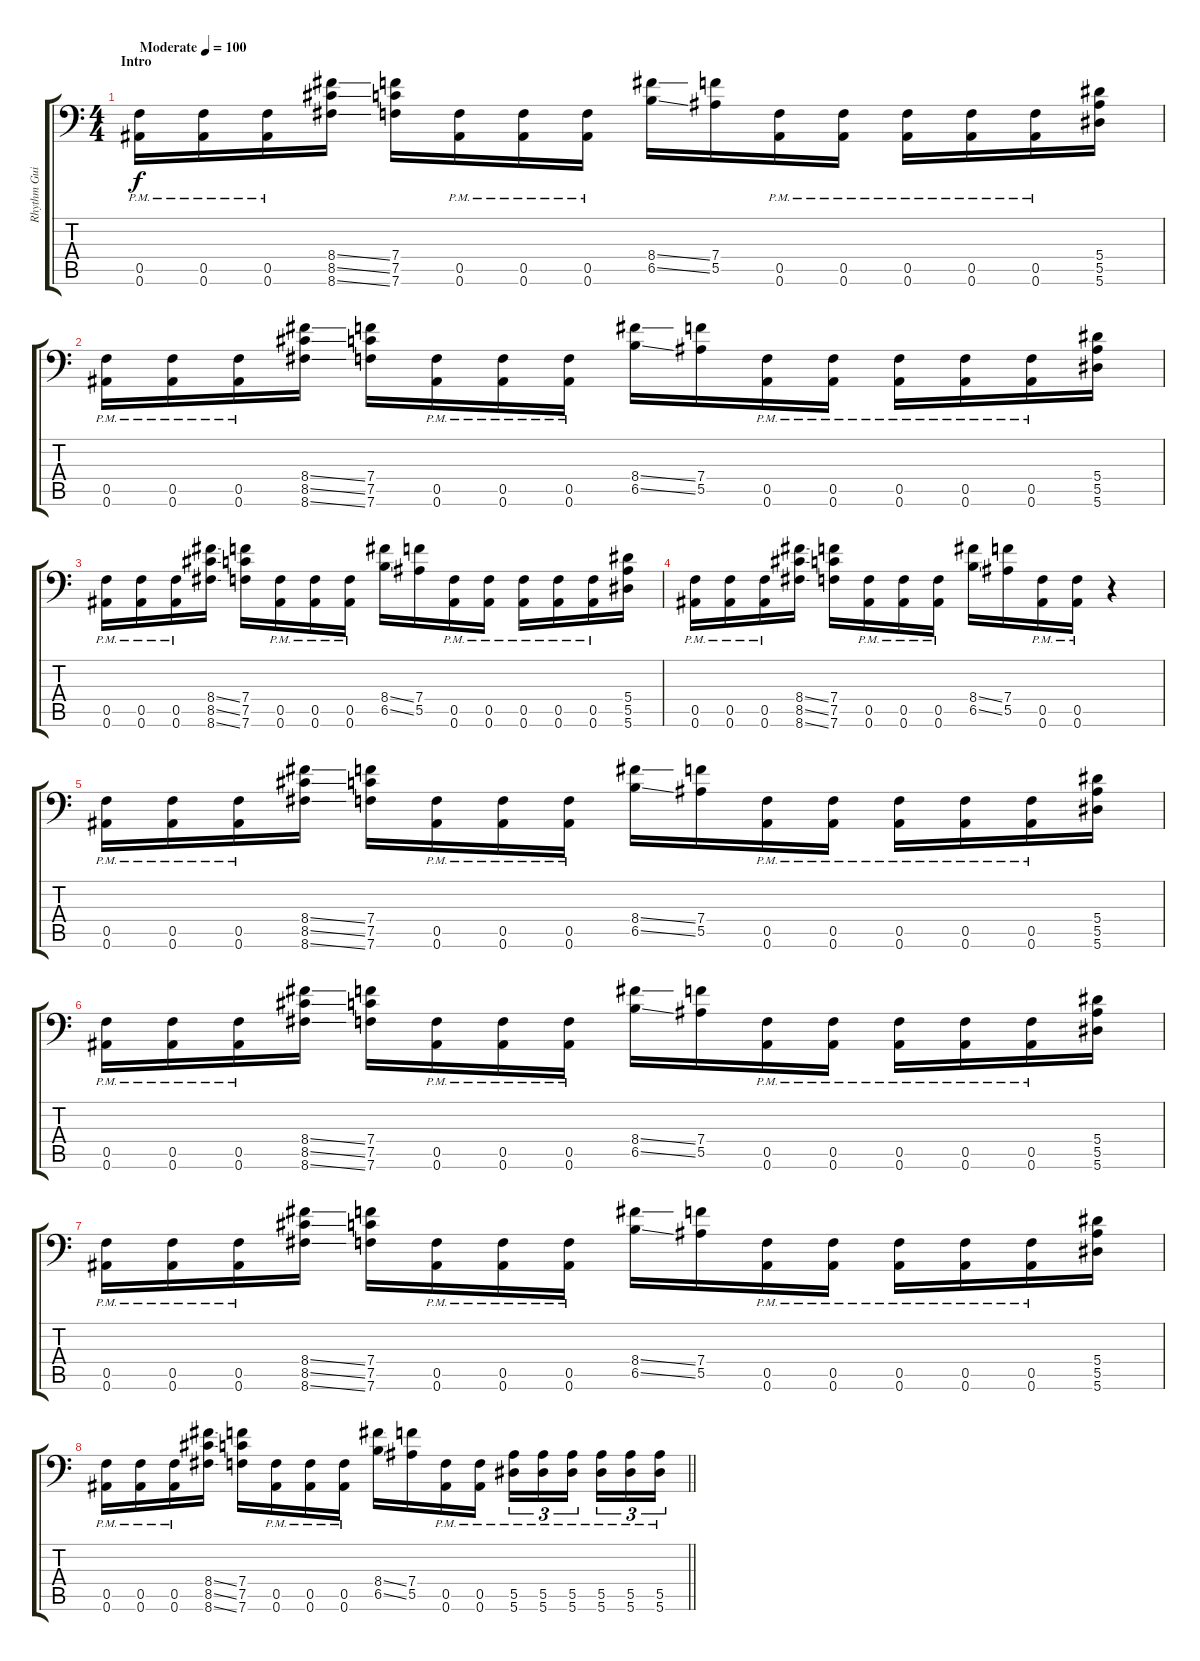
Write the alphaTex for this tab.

\track ("Rhythm Guitar" "Rhythm Gui") {instrument distortionguitar}
\staff {score tabs}
\tuning (C4 G3 Eb3 Bb2 F2 Bb1) {hide}
\ts (4 4)
\section ("" "Intro")
\tempo (100 "Moderate")
\clef f4
\ks c
(0.5{pm} 0.6{pm}).16{dy f instrument distortionguitar} (0.5{pm} 0.6{pm}).16 (0.5{pm} 0.6{pm}).16 (8.4{ss} 8.5{ss} 8.6{ss}).16 (7.4 7.5 7.6).16 (0.5{pm} 0.6{pm}).16 (0.5{pm} 0.6{pm}).16 (0.5{pm} 0.6{pm}).16 (8.4{ss} 6.5{ss}).16 (7.4 5.5).16 (0.5{pm} 0.6{pm}).16 (0.5{pm} 0.6{pm}).16 (0.5{pm} 0.6{pm}).16 (0.5{pm} 0.6{pm}).16 (0.5{pm} 0.6{pm}).16 (5.4 5.5 5.6).16 |
(0.5{pm} 0.6{pm}).16 (0.5{pm} 0.6{pm}).16 (0.5{pm} 0.6{pm}).16 (8.4{ss} 8.5{ss} 8.6{ss}).16 (7.4 7.5 7.6).16 (0.5{pm} 0.6{pm}).16 (0.5{pm} 0.6{pm}).16 (0.5{pm} 0.6{pm}).16 (8.4{ss} 6.5{ss}).16 (7.4 5.5).16 (0.5{pm} 0.6{pm}).16 (0.5{pm} 0.6{pm}).16 (0.5{pm} 0.6{pm}).16 (0.5{pm} 0.6{pm}).16 (0.5{pm} 0.6{pm}).16 (5.4 5.5 5.6).16 |
(0.5{pm} 0.6{pm}).16 (0.5{pm} 0.6{pm}).16 (0.5{pm} 0.6{pm}).16 (8.4{ss} 8.5{ss} 8.6{ss}).16 (7.4 7.5 7.6).16 (0.5{pm} 0.6{pm}).16 (0.5{pm} 0.6{pm}).16 (0.5{pm} 0.6{pm}).16 (8.4{ss} 6.5{ss}).16 (7.4 5.5).16 (0.5{pm} 0.6{pm}).16 (0.5{pm} 0.6{pm}).16 (0.5{pm} 0.6{pm}).16 (0.5{pm} 0.6{pm}).16 (0.5{pm} 0.6{pm}).16 (5.4 5.5 5.6).16 |
(0.5{pm} 0.6{pm}).16 (0.5{pm} 0.6{pm}).16 (0.5{pm} 0.6{pm}).16 (8.4{ss} 8.5{ss} 8.6{ss}).16 (7.4 7.5 7.6).16 (0.5{pm} 0.6{pm}).16 (0.5{pm} 0.6{pm}).16 (0.5{pm} 0.6{pm}).16 (8.4{ss} 6.5{ss}).16 (7.4 5.5).16 (0.5{pm} 0.6{pm}).16 (0.5{pm} 0.6{pm}).16 r.4 |
(0.5{pm} 0.6{pm}).16 (0.5{pm} 0.6{pm}).16 (0.5{pm} 0.6{pm}).16 (8.4{ss} 8.5{ss} 8.6{ss}).16 (7.4 7.5 7.6).16 (0.5{pm} 0.6{pm}).16 (0.5{pm} 0.6{pm}).16 (0.5{pm} 0.6{pm}).16 (8.4{ss} 6.5{ss}).16 (7.4 5.5).16 (0.5{pm} 0.6{pm}).16 (0.5{pm} 0.6{pm}).16 (0.5{pm} 0.6{pm}).16 (0.5{pm} 0.6{pm}).16 (0.5{pm} 0.6{pm}).16 (5.4 5.5 5.6).16 |
(0.5{pm} 0.6{pm}).16 (0.5{pm} 0.6{pm}).16 (0.5{pm} 0.6{pm}).16 (8.4{ss} 8.5{ss} 8.6{ss}).16 (7.4 7.5 7.6).16 (0.5{pm} 0.6{pm}).16 (0.5{pm} 0.6{pm}).16 (0.5{pm} 0.6{pm}).16 (8.4{ss} 6.5{ss}).16 (7.4 5.5).16 (0.5{pm} 0.6{pm}).16 (0.5{pm} 0.6{pm}).16 (0.5{pm} 0.6{pm}).16 (0.5{pm} 0.6{pm}).16 (0.5{pm} 0.6{pm}).16 (5.4 5.5 5.6).16 |
(0.5{pm} 0.6{pm}).16 (0.5{pm} 0.6{pm}).16 (0.5{pm} 0.6{pm}).16 (8.4{ss} 8.5{ss} 8.6{ss}).16 (7.4 7.5 7.6).16 (0.5{pm} 0.6{pm}).16 (0.5{pm} 0.6{pm}).16 (0.5{pm} 0.6{pm}).16 (8.4{ss} 6.5{ss}).16 (7.4 5.5).16 (0.5{pm} 0.6{pm}).16 (0.5{pm} 0.6{pm}).16 (0.5{pm} 0.6{pm}).16 (0.5{pm} 0.6{pm}).16 (0.5{pm} 0.6{pm}).16 (5.4 5.5 5.6).16 |
\barLineRight lightlight
(0.5{pm} 0.6{pm}).16 (0.5{pm} 0.6{pm}).16 (0.5{pm} 0.6{pm}).16 (8.4{ss} 8.5{ss} 8.6{ss}).16 (7.4 7.5 7.6).16 (0.5{pm} 0.6{pm}).16 (0.5{pm} 0.6{pm}).16 (0.5{pm} 0.6{pm}).16 (8.4{ss} 6.5{ss}).16 (7.4 5.5).16 (0.5{pm} 0.6{pm}).16 (0.5{pm} 0.6{pm}).16 (5.5{pm} 5.6{pm}).16{tu (3 2)} (5.5{pm} 5.6{pm}).16{tu (3 2)} (5.5{pm} 5.6{pm}).16{tu (3 2) beam splitsecondary} (5.5{pm} 5.6{pm}).16{tu (3 2)} (5.5{pm} 5.6{pm}).16{tu (3 2)} (5.5{pm} 5.6{pm}).16{tu (3 2)}
